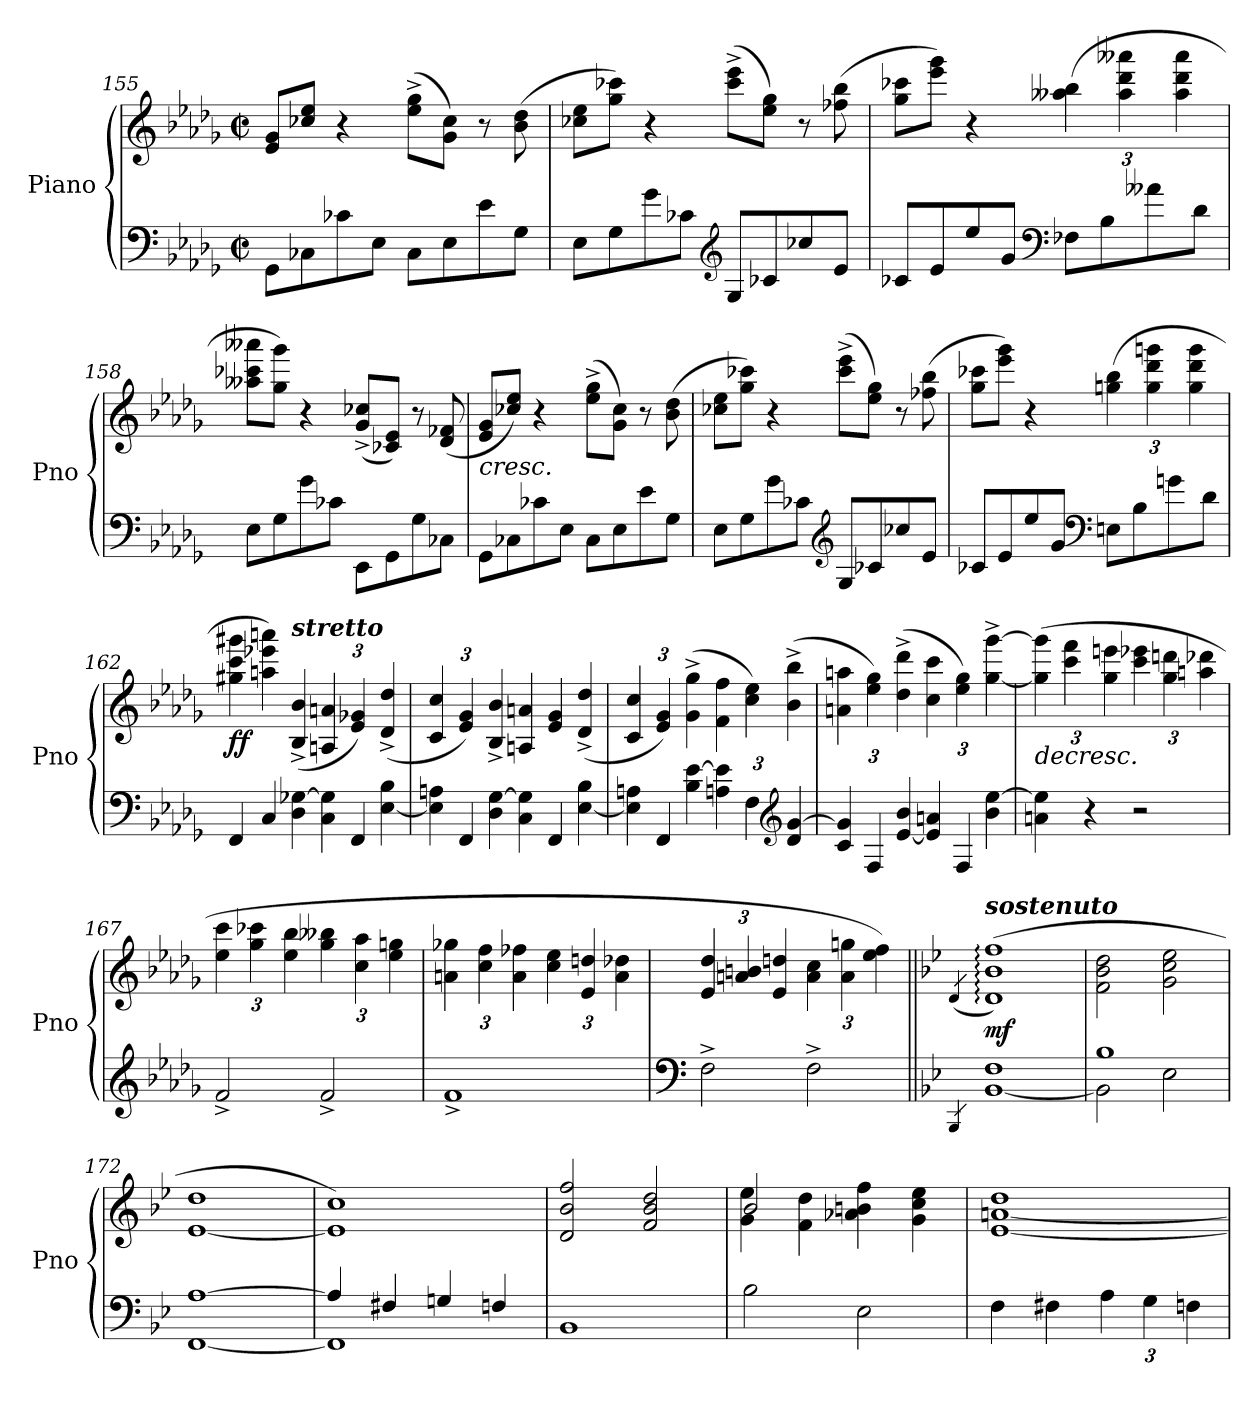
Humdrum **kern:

**kern	**kern	**dynam
*part1	*part1	*part1
*staff2	*staff1	*staff1/2
*I"Piano	*	*
*I'Pno	*	*
!!LO:LB:g=z
*clefF4	*clefG2	*
*k[b-e-a-d-g-]	*k[b-e-a-d-g-]	*
*M4/4	*M4/4	*
*met(c|)	*met(c|)	*
=155	=155	=155
8GG-\L	8e-/ 8g-/L	.
8C-X\	8cc-X/ 8ee-/J	.
8c-X\	4r	.
8E-\J	.	.
8C-\L	(8ee-\^ 8gg-\^L	.
8E-\	8g-\ 8cc-\J)	.
8e-\	8r	.
8G-\J	(8b-\ 8dd-\	.
=156	=156	=156
8E-\L	8cc-X\ 8ee-\L	.
8G-\	8gg-\ 8ccc-X\J)	.
8g-\	4r	.
8c-X\J	.	.
*clefG2	*	*
8G-/L	(8ccc-\^ 8eee-\^L	.
8c-X/	8ee-\ 8gg-\J)	.
8cc-X/	8r	.
8e-/J	(8ff-X\ 8bb-\	.
=157	=157	=157
8c-X/L	8gg-\ 8ccc-X\L	.
8e-/	8eee-\ 8ggg-\J)	.
8ee-/	4r	.
8g-/J	.	.
*clefF4	*	*
*	*Xbrackettup	*
8F-X\L	(6aa--X\ 6bb-\	.
8B-\	.	.
.	6aa--\ 6ddd-\ 6aaa--X\	.
8a--X\	.	.
.	6aa--\ 6ddd-\ 6aaa--\	.
8d-\J	.	.
=158	=158	=158
8E-\L	8aa--X\ 8ccc-X\ 8aaa--X\L	.
8G-\	8gg-\ 8ggg-\J)	.
8g-\	4r	.
8c-X\J	.	.
8EE-\L	(8g-/^ 8cc-X/^L	.
8GG-\	8c-X/ 8e-/J)	.
8G-\	8r	.
8C-X\J	(8d-/ 8f-X/	.
!!LO:LB:g=z
=159	=159	=159
!	!	!LO:HP:b
8GG-\L	8e-/ 8g-/L	<
8C-X\	8cc-X/ 8ee-/J)	.
8c-X\	4r	.
8E-\J	.	.
8C-\L	(8ee-\^ 8gg-\^L	.
8E-\	8g-\ 8cc-\J)	.
8e-\	8r	.
8G-\J	(8b-\ 8dd-\	.
=160	=160	=160
8E-\L	8cc-X\ 8ee-\L	.
8G-\	8gg-\ 8ccc-X\J)	.
8g-\	4r	.
8c-X\J	.	.
*clefG2	*	*
8G-/L	(8ccc-\^ 8eee-\^L	.
8c-X/	8ee-\ 8gg-\J)	.
8cc-X/	8r	.
8e-/J	(8ff-X\ 8bb-\	.
=161	=161	=161
8c-X/L	8gg-\ 8ccc-X\L	.
8e-/	8eee-\ 8ggg-\J)	.
8ee-/	4r	.
8g-/J	.	.
*clefF4	*	*
8En\L	(6ggn\ 6bb-\	.
8B-\	.	.
.	6gg\ 6ddd-\ 6gggn\	.
8gn\	.	.
.	6gg\ 6ddd-\ 6ggg\	.
8d-\J	.	.
=162	=162	=162
*Xtuplet	*Xtuplet	*
!	!	!LO:DY:b
6FF/	6gg#X\ 6ccc\ 6ggg#X\	ff
6C/	6aan\ 6eee-X\ 6aaan\)	.
!	!LO:TX:a:Bi:t=stretto	!
6D-\ [6G-X\	(6B-/^ 6b-/^	.
*	*tuplet	*
6C\ 6G-\]	6An/ 6an/	.
6FF/	6e-/ 6g-X/)	.
[6E-\ 6B-\	(6d-/^ 6dd-/^	.
!!LO:PB:g=z
=163	=163	=163
!	!	!LO:DY:b
6E-\] 6An\	6c/ 6cc/	other-dynamics
6FF/	6e-/ 6g-/)	.
6D-\ [6G-\	6B-/^ 6b-/^	.
*	*Xtuplet	*
6C\ 6G-\]	6An/ 6an/	.
6FF/	6e-/ 6g-/	.
[6E-\ 6B-\	(6d-/^ 6dd-/^	.
=164	=164	=164
*	*tuplet	*
6E-\] 6An\	6c/ 6cc/	.
6FF/	6e-/ 6g-/)	.
6B-\ [6e-\	(6g-\^ 6gg-\^	.
6An\ 6e-\]	6f\ 6ff\	.
6F\	6cc\ 6ee-\)	.
*clefG2	*	*
6d-/ [6g-/	(6b-\^ 6bb-\^	.
=165	=165	=165
6c/ 6g-/]	6an\ 6aan\	.
6F/	6ee-\ 6gg-\)	.
[6e-/ 6b-/	(6dd-\^ 6ddd-\^	.
6e-/] 6an/	6cc\ 6ccc\	.
6F/	6ee-\ 6gg-\)	.
6b-\ [6ee-\	[6gg-\^ [6ggg-\^	.
=166	=166	=166
!	!	!LO:HP:b
4an\ 4ee-\]	(6gg-\] 6ggg-\]	>
.	6ccc\ 6fff\	.
4r	.	.
.	6gg-\ 6eeen\	.
2r	6ccc\ 6eee-X\	.
.	6gg-\ 6dddn\	.
.	6aan\ 6ddd-X\	.
=167	=167	=167
2f^/	6ee-\ 6ccc\	.
.	6gg-\ 6ccc-X\	.
.	6ee-\ 6bb-\	.
2f^/	6gg-\ 6bb--X\	[
.	6cc\ 6aa-\	.
.	6ee-\ 6ggn\	.
!!LO:LB:g=z
=168	=168	=168
1f^	6an\ 6gg-X\	.
.	6cc\ 6ff\	.
.	6a\ 6ff-X\	.
.	6cc\ 6ee-\	.
.	6e-/ 6ddn/	.
.	6a\ 6dd-X\	.
=169	=169	=169
*clefF4	*	*
2F^\	6e-/ 6dd-/	.
.	6an/ 6bn/	.
.	6e-/ 6ddn/	.
2F^\	6a\ 6cc\	.
.	6a\ 6ggn\	.
.	6ee-\ 6ff\)	.
=170||	=170||	=170||
*k[b-e-]	*k[b-e-]	*
4qBBB-/	(>4qd/	.
!	!LO:TX:a:Bi:t=sostenuto	!
!	!	!LO:DY:b
[1BB- 1F	(1d: 1b-: 1ff:)	mf
=171	=171	=171
*^	*	*
2BB-\]	1B-	2f\ 2b-\ 2dd\	.
2E-\	.	2g\ 2cc\ 2ee-\	.
=172	=172	=172	=172
[1A	[1FF:	[1e- 1dd	.
=173	=173	=173	=173
4A/]	1FF]	1e-] 1cc)	.
4F#X/	.	.	.
4Gn/	.	.	.
4Fn/	.	.	.
*v	*v	*	*
=174	=174	=174
1BB-	2d/ 2b-/ 2ff/	.
.	2f/ 2b-/ 2dd/	.
!!LO:LB:g=z
=175	=175	=175
*	*^	*
2B-\	2b-/	4g\ 4ee-\	.
.	.	4f\ 4dd\	.
2E-\	4a-X\ 4bn\ 4ff\	2ryy	.
.	4g\ 4cc\ 4ee-\	.	]
*	*v	*v	*
=176	=176	=176
4F\	[1e- [1an 1dd	.
4F#X\	.	.
*tuplet	*	*
*Xbrackettup	*	*
6A\	.	.
6G\	.	.
6Fn\	.	.
=	=	=
*-	*-	*-
